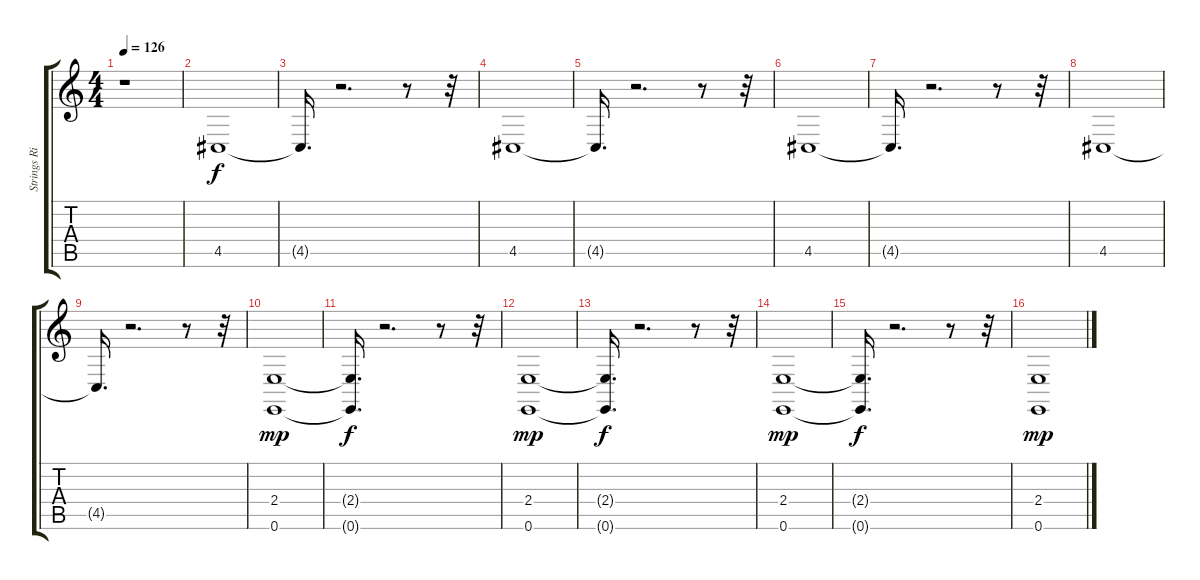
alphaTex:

\track ("Strings Right" "Strings Ri") {instrument stringensemble1}
\staff {score tabs}
\tuning (E4 B3 G3 D3 A2 E2) {hide}
\ts (4 4)
\tempo 126
\clef g2
\ks c
r.1{dy f} |
4.5.1{volume 11} |
4.5{t}.16{d} r.2{d} r.8 r.32 |
4.5.1{volume 11} |
4.5{t}.16{d} r.2{d} r.8 r.32 |
4.5.1{volume 11} |
4.5{t}.16{d} r.2{d} r.8 r.32 |
4.5.1{volume 11} |
4.5{t}.16{d} r.2{d} r.8 r.32 |
(2.4 0.6).1{dy mp volume 11} |
(2.4{t} 0.6{t}).16{d dy f} r.2{d} r.8 r.32 |
(2.4 0.6).1{dy mp volume 11} |
(2.4{t} 0.6{t}).16{d dy f} r.2{d} r.8 r.32 |
(2.4 0.6).1{dy mp volume 11} |
(2.4{t} 0.6{t}).16{d dy f} r.2{d} r.8 r.32 |
(2.4 0.6).1{dy mp volume 11}
